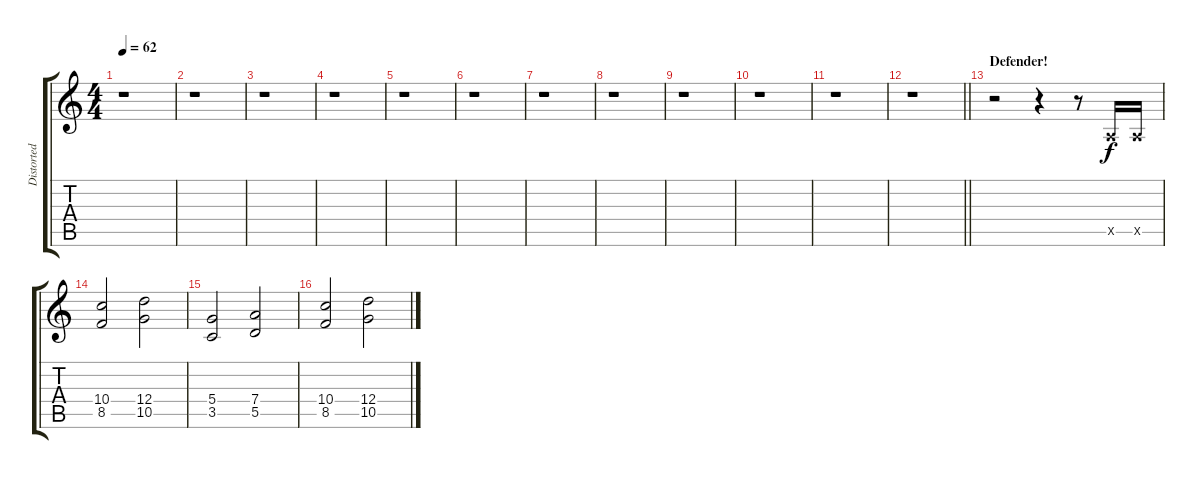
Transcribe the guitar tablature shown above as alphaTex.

\track ("Distorted Rhythm Guitar" "Distorted ") {instrument distortionguitar}
\staff {score tabs}
\tuning (E4 B3 G3 D3 A2 E2) {hide}
\ts (4 4)
\tempo 62
\clef g2
\ks c
r.1{dy f} |
r.1 |
r.1 |
r.1 |
r.1 |
r.1 |
r.1 |
r.1 |
r.1 |
r.1 |
r.1 |
\barLineRight lightlight
r.1 |
\section ("" "Defender!")
r.2 r.4 r.8 0.5{x}.16 0.5{x}.16 |
(10.4 8.5).2 (12.4 10.5).2 |
(5.4 3.5).2 (7.4 5.5).2 |
(10.4 8.5).2 (12.4 10.5).2
